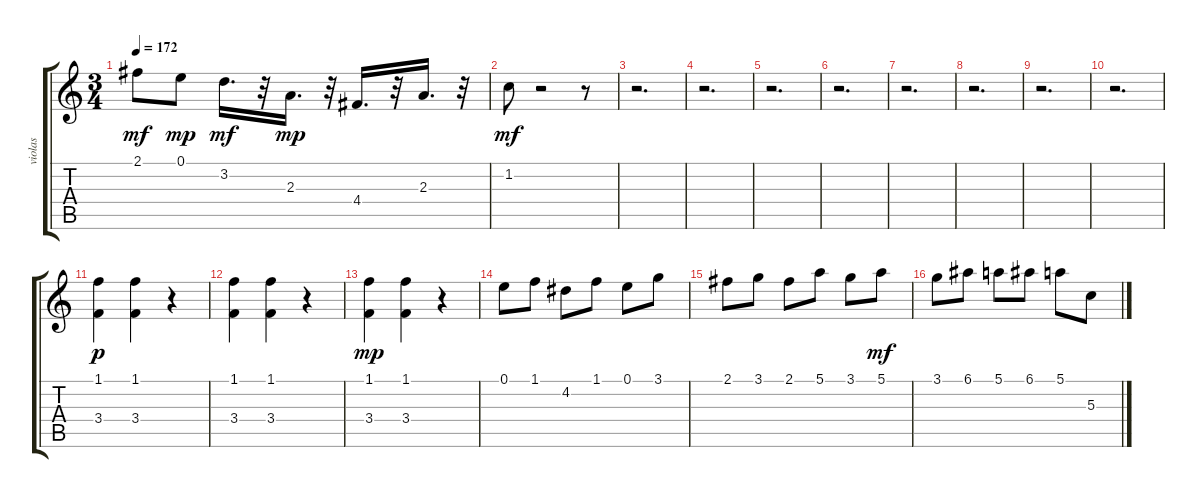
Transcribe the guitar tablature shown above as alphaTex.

\track ("violas" "violas") {instrument contrabass}
\staff {score tabs}
\tuning (E4 B3 G3 D3 A2 E2) {hide}
\ts (3 4)
\tempo 172
\clef g2
\ks c
2.1.8{dy mf} 0.1.8{dy mp} 3.2.16{d dy mf} r.32 2.3.16{d dy mp} r.32 4.4.16{d} r.32 2.3.16{d} r.32 |
1.2.8{dy mf} r.2 r.8 |
r.2{d} |
r.2{d} |
r.2{d} |
r.2{d} |
r.2{d} |
r.2{d} |
r.2{d} |
r.2{d} |
(1.1 3.4).4{dy p} (1.1 3.4).4 r.4 |
(1.1 3.4).4 (1.1 3.4).4 r.4 |
(1.1 3.4).4{dy mp} (1.1 3.4).4 r.4 |
0.1.8 1.1.8 4.2.8 1.1.8 0.1.8 3.1.8 |
2.1.8 3.1.8 2.1.8 5.1.8 3.1.8 5.1.8{dy mf} |
3.1.8 6.1.8 5.1.8 6.1.8 5.1.8 5.3.8
